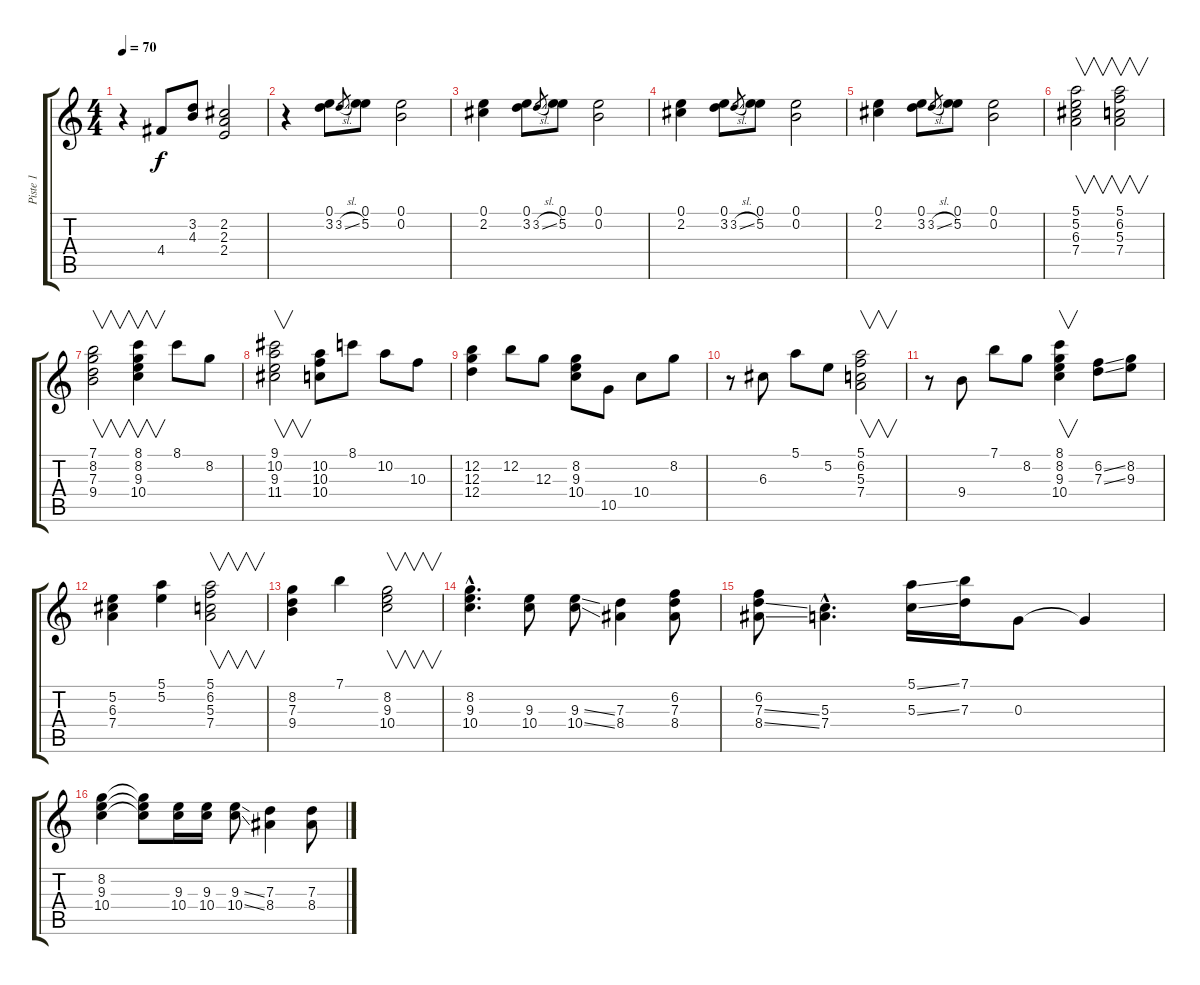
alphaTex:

\track ("Piste 1" "Piste 1") {instrument electricguitarclean}
\staff {score tabs}
\tuning (E4 B3 G3 D3 A2 E2) {hide}
\ts (4 4)
\tempo 70
\clef g2
\ks c
r.4{dy f} 4.4.8 (3.2 4.3).8 (2.2 2.3 2.4).2 |
r.4 (0.1 3.2).8 3.2{sl}.8{gr} (0.1 5.2).8 (0.1 0.2).2 |
(0.1 2.2).4 (0.1 3.2).8 3.2{sl}.8{gr} (0.1 5.2).8 (0.1 0.2).2 |
(0.1 2.2).4 (0.1 3.2).8 3.2{sl}.8{gr} (0.1 5.2).8 (0.1 0.2).2 |
(0.1 2.2).4 (0.1 3.2).8 3.2{sl}.8{gr} (0.1 5.2).8 (0.1 0.2).2 |
(5.1 5.2 6.3 7.4).2{v} (5.1 6.2 5.3 7.4).2{v} |
(7.1 8.2 7.3 9.4).2{v} (8.1 8.2 9.3 10.4).4{v} 8.1.8 8.2.8 |
(9.1 10.2 9.3 11.4).2{v} (10.2 10.3 10.4).8 8.1.8 10.2.8 10.3.8 |
(12.2 12.3 12.4).4 12.2.8 12.3.8 (8.2 9.3 10.4).8 10.5.8 10.4.8 8.2.8 |
r.8 6.3.8 5.1.8 5.2.8 (5.1 6.2 5.3 7.4).2{v} |
r.8 9.4.8 7.1.8 8.2.8 (8.1 8.2 9.3 10.4).4{v} (6.2{ss} 7.3{ss}).8 (8.2 9.3).8 |
(5.2 6.3 7.4).4 (5.1 5.2).4 (5.1 6.2 5.3 7.4).2{v} |
(8.2 7.3 9.4).4 7.1.4 (8.2 9.3 10.4).2{v} |
(8.2{hac} 9.3{hac} 10.4{hac}).4{d} (9.3 10.4).8 (9.3{ss} 10.4{ss}).8 (7.3 8.4).4 (6.2 7.3 8.4).8 |
(6.2 7.3{ss} 8.4{ss}).8 (5.3{hac} 7.4{hac}).4{d} (5.1{ss} 5.3{ss}).16 (7.1 7.3).16 0.3.8 0.3{t}.4 |
(8.2 9.3 10.4).4 (8.2{t} 9.3{t} 10.4{t}).8 (9.3 10.4).16 (9.3 10.4).16 (9.3{ss} 10.4{ss}).8 (7.3 8.4).4 (7.3 8.4).8
